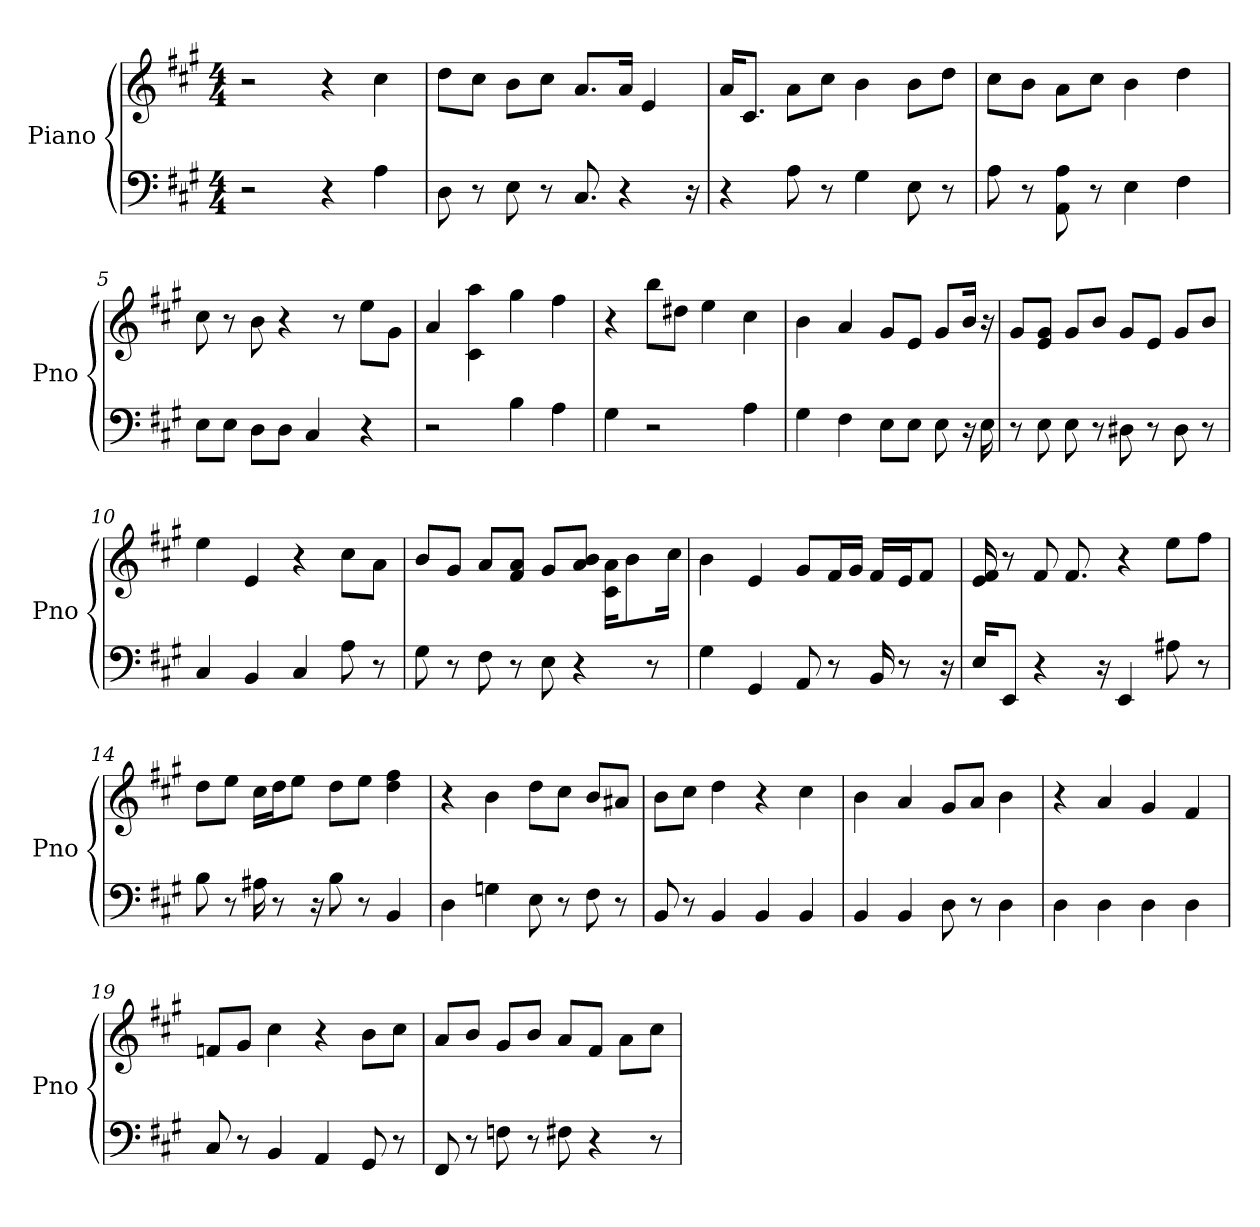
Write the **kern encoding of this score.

**kern	**kern
*part1	*part1
*staff2	*staff1
*I"Piano	*
*I'Pno	*
*clefF4	*clefG2
*k[f#c#g#]	*k[f#c#g#]
*A:	*A:
*M4/4	*M4/4
*MM171	*MM171
=1	=1
2r	2r
4r	4r
4A	4cc#
=2	=2
8D	8dd\L
8r	8cc#\J
8E	8b\L
8r	8cc#\J
8.C#	8.a/L
4r	16a/Jk
.	4e
16r	.
=3	=3
4r	16a/KL
.	8.c#/J
8A	8a\L
8r	8cc#\J
4G#	4b
8E	8b\L
8r	8dd\J
=4	=4
8A	8cc#\L
8r	8b\J
8AA 8A	8a\L
8r	8cc#\J
4E	4b
4F#	4dd
=5	=5
8E\L	8cc#
8E\J	8r
8D\L	8b
8D\J	4r
4C#	.
.	8r
4r	8ee\L
.	8g#\J
=6	=6
2r	4a
.	4aa 4c#
4B	4gg#
4A	4ff#
=7	=7
4G#	4r
2r	8bb\L
.	8dd#\J
.	4ee
4A	4cc#
=8	=8
4G#	4b
4F#	4a
8E\L	8g#/L
8E\J	8e/J
8E	8g#/L
16r	16b/Jk
16E	16r
=9	=9
8r	8g#/L
8E	8g#/ 8e/J
8E	8g#/L
8r	8b/J
8D#	8g#/L
8r	8e/J
8D#	8g#/L
8r	8b/J
=10	=10
4C#	4ee
4BB	4e
4C#	4r
8A	8cc#\L
8r	8a\J
=11	=11
8G#	8b/L
8r	8g#/J
8F#	8a/L
8r	8f#/ 8a/J
8E	8g#/L
4r	8a/ 8b/J
.	16a\ 16c#\KL
.	8b\
8r	.
.	16cc#\Jk
=12	=12
4G#	4b
4GG#	4e
8AA	8g#/L
8r	16f#/L
.	16g#/JJ
16BB	16f#/LL
8r	16e/J
.	8f#/J
16r	.
=13	=13
16E/KL	16f# 16e
8EE/J	8r
4r	8f#
.	8.f#
16r	.
4EE	4r
8A#	8ee\L
8r	8ff#\J
=14	=14
8B	8dd\L
8r	8ee\J
16A#	16cc#\LL
8r	16dd\J
.	8ee\J
16r	.
8B	8dd\L
8r	8ee\J
4BB	4dd 4ff#
=15	=15
4D	4r
4G	4b
8E	8dd\L
8r	8cc#\J
8F#	8b/L
8r	8a#/J
=16	=16
8BB	8b\L
8r	8cc#\J
4BB	4dd
4BB	4r
4BB	4cc#
=17	=17
4BB	4b
4BB	4a
8D	8g#/L
8r	8a/J
4D	4b
=18	=18
4D	4r
4D	4a
4D	4g#
4D	4f#
=19	=19
8C#	8f/L
8r	8g#/J
4BB	4cc#
4AA	4r
8GG#	8b\L
8r	8cc#\J
=20	=20
8FF#	8a/L
8r	8b/J
8F	8g#/L
8r	8b/J
8F#	8a/L
4r	8f#/J
.	8a\L
8r	8cc#\J
=	=
*-	*-
